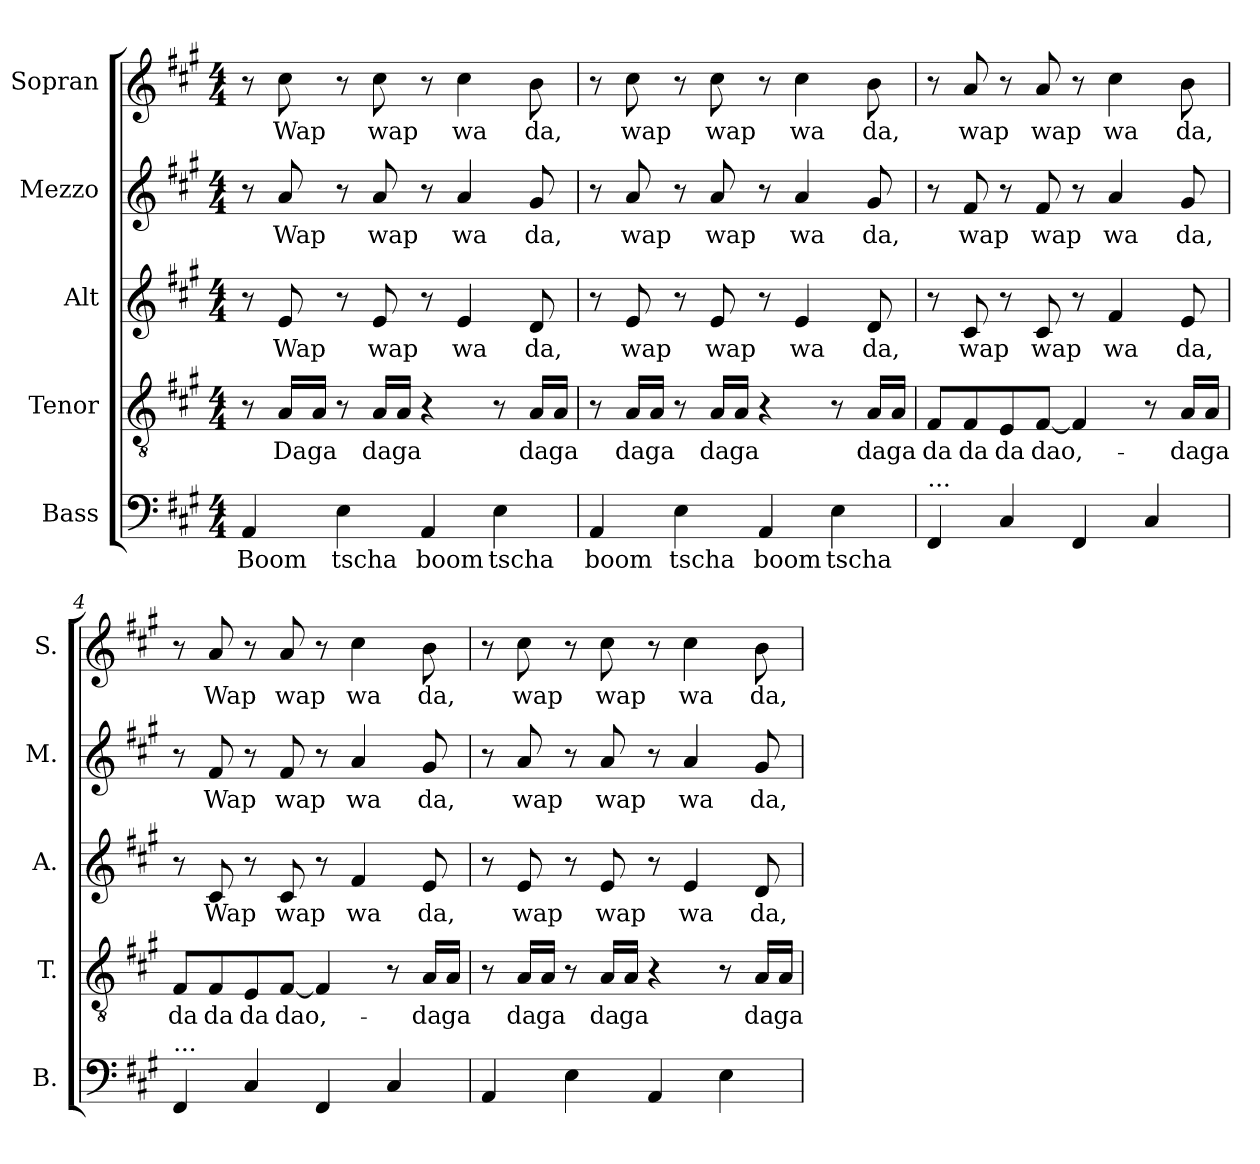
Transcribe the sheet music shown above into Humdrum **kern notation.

**kern	**text	**kern	**text	**kern	**text	**kern	**text	**kern	**text
*part5	*part5	*part4	*part4	*part3	*part3	*part2	*part2	*part1	*part1
*staff5	*staff5	*staff4	*staff4	*staff3	*staff3	*staff2	*staff2	*staff1	*staff1
*I"Bass	*	*I"Tenor	*	*I"Alt	*	*I"Mezzo	*	*I"Sopran	*
*I'B.	*	*I'T.	*	*I'A.	*	*I'M.	*	*I'S.	*
*clefF4	*	*clefGv2	*	*clefG2	*	*clefG2	*	*clefG2	*
*k[f#c#g#]	*	*k[f#c#g#]	*	*k[f#c#g#]	*	*k[f#c#g#]	*	*k[f#c#g#]	*
*M4/4	*	*M4/4	*	*M4/4	*	*M4/4	*	*M4/4	*
*MM92	*	*MM92	*	*MM92	*	*MM92	*	*MM92	*
=1	=1	=1	=1	=1	=1	=1	=1	=1	=1
!	!LO:LY:b	!	!	!	!	!	!	!	!
4AA/	Boom	8r	.	8r	.	8r	.	8r	.
!	!	!	!LO:LY:b	!	!LO:LY:b	!	!LO:LY:b	!	!LO:LY:b
.	.	16A/LL	Da	8e/	Wap	8a/	Wap	8cc#\	Wap
!	!	!	!LO:LY:b	!	!	!	!	!	!
.	.	16A/JJ	ga	.	.	.	.	.	.
!	!LO:LY:b	!	!	!	!	!	!	!	!
4E\	tscha	8r	.	8r	.	8r	.	8r	.
!	!	!	!LO:LY:b	!	!LO:LY:b	!	!LO:LY:b	!	!LO:LY:b
.	.	16A/LL	da	8e/	wap	8a/	wap	8cc#\	wap
!	!	!	!LO:LY:b	!	!	!	!	!	!
.	.	16A/JJ	ga	.	.	.	.	.	.
!	!LO:LY:b	!	!	!	!	!	!	!	!
4AA/	boom	4r	.	8r	.	8r	.	8r	.
!	!	!	!	!	!LO:LY:b	!	!LO:LY:b	!	!LO:LY:b
.	.	.	.	4e/	wa	4a/	wa	4cc#\	wa
!	!LO:LY:b	!	!	!	!	!	!	!	!
4E\	tscha	8r	.	.	.	.	.	.	.
!	!	!	!LO:LY:b	!	!LO:LY:b	!	!LO:LY:b	!	!LO:LY:b
.	.	16A/LL	da	8d/	da,	8g#/	da,	8b\	da,
!	!	!	!LO:LY:b	!	!	!	!	!	!
.	.	16A/JJ	ga	.	.	.	.	.	.
=2	=2	=2	=2	=2	=2	=2	=2	=2	=2
!	!LO:LY:b	!	!	!	!	!	!	!	!
4AA/	boom	8r	.	8r	.	8r	.	8r	.
!	!	!	!LO:LY:b	!	!LO:LY:b	!	!LO:LY:b	!	!LO:LY:b
.	.	16A/LL	da	8e/	wap	8a/	wap	8cc#\	wap
!	!	!	!LO:LY:b	!	!	!	!	!	!
.	.	16A/JJ	ga	.	.	.	.	.	.
!	!LO:LY:b	!	!	!	!	!	!	!	!
4E\	tscha	8r	.	8r	.	8r	.	8r	.
!	!	!	!LO:LY:b	!	!LO:LY:b	!	!LO:LY:b	!	!LO:LY:b
.	.	16A/LL	da	8e/	wap	8a/	wap	8cc#\	wap
!	!	!	!LO:LY:b	!	!	!	!	!	!
.	.	16A/JJ	ga	.	.	.	.	.	.
!	!LO:LY:b	!	!	!	!	!	!	!	!
4AA/	boom	4r	.	8r	.	8r	.	8r	.
!	!	!	!	!	!LO:LY:b	!	!LO:LY:b	!	!LO:LY:b
.	.	.	.	4e/	wa	4a/	wa	4cc#\	wa
!	!LO:LY:b	!	!	!	!	!	!	!	!
4E\	tscha	8r	.	.	.	.	.	.	.
!	!	!	!LO:LY:b	!	!LO:LY:b	!	!LO:LY:b	!	!LO:LY:b
.	.	16A/LL	da	8d/	da,	8g#/	da,	8b\	da,
!	!	!	!LO:LY:b	!	!	!	!	!	!
.	.	16A/JJ	ga	.	.	.	.	.	.
=3	=3	=3	=3	=3	=3	=3	=3	=3	=3
!LO:TX:a:t=...	!	!	!	!	!	!	!	!	!
!	!	!	!LO:LY:b	!	!	!	!	!	!
4FF#/	.	8F#/L	da	8r	.	8r	.	8r	.
!	!	!	!LO:LY:b	!	!LO:LY:b	!	!LO:LY:b	!	!LO:LY:b
.	.	8F#/	da	8c#/	wap	8f#/	wap	8a/	wap
!	!	!	!LO:LY:b	!	!	!	!	!	!
4C#/	.	8E/	da	8r	.	8r	.	8r	.
!	!	!	!LO:LY:b	!	!LO:LY:b	!	!LO:LY:b	!	!LO:LY:b
.	.	[8F#/J	dao,-	8c#/	wap	8f#/	wap	8a/	wap
4FF#/	.	4F#/]	.	8r	.	8r	.	8r	.
!	!	!	!	!	!LO:LY:b	!	!LO:LY:b	!	!LO:LY:b
.	.	.	.	4f#/	wa	4a/	wa	4cc#\	wa
4C#/	.	8r	.	.	.	.	.	.	.
!	!	!	!LO:LY:b	!	!LO:LY:b	!	!LO:LY:b	!	!LO:LY:b
.	.	16A/LL	da	8e/	da,	8g#/	da,	8b\	da,
!	!	!	!LO:LY:b	!	!	!	!	!	!
.	.	16A/JJ	ga	.	.	.	.	.	.
!!LO:LB:g=z
=4	=4	=4	=4	=4	=4	=4	=4	=4	=4
!LO:TX:a:t=...	!	!	!	!	!	!	!	!	!
!	!	!	!LO:LY:b	!	!	!	!	!	!
4FF#/	.	8F#/L	da	8r	.	8r	.	8r	.
!	!	!	!LO:LY:b	!	!LO:LY:b	!	!LO:LY:b	!	!LO:LY:b
.	.	8F#/	da	8c#/	Wap	8f#/	Wap	8a/	Wap
!	!	!	!LO:LY:b	!	!	!	!	!	!
4C#/	.	8E/	da	8r	.	8r	.	8r	.
!	!	!	!LO:LY:b	!	!LO:LY:b	!	!LO:LY:b	!	!LO:LY:b
.	.	[8F#/J	dao,-	8c#/	wap	8f#/	wap	8a/	wap
4FF#/	.	4F#/]	.	8r	.	8r	.	8r	.
!	!	!	!	!	!LO:LY:b	!	!LO:LY:b	!	!LO:LY:b
.	.	.	.	4f#/	wa	4a/	wa	4cc#\	wa
4C#/	.	8r	.	.	.	.	.	.	.
!	!	!	!LO:LY:b	!	!LO:LY:b	!	!LO:LY:b	!	!LO:LY:b
.	.	16A/LL	da	8e/	da,	8g#/	da,	8b\	da,
!	!	!	!LO:LY:b	!	!	!	!	!	!
.	.	16A/JJ	ga	.	.	.	.	.	.
=5	=5	=5	=5	=5	=5	=5	=5	=5	=5
4AA/	.	8r	.	8r	.	8r	.	8r	.
!	!	!	!LO:LY:b	!	!LO:LY:b	!	!LO:LY:b	!	!LO:LY:b
.	.	16A/LL	da	8e/	wap	8a/	wap	8cc#\	wap
!	!	!	!LO:LY:b	!	!	!	!	!	!
.	.	16A/JJ	ga	.	.	.	.	.	.
4E\	.	8r	.	8r	.	8r	.	8r	.
!	!	!	!LO:LY:b	!	!LO:LY:b	!	!LO:LY:b	!	!LO:LY:b
.	.	16A/LL	da	8e/	wap	8a/	wap	8cc#\	wap
!	!	!	!LO:LY:b	!	!	!	!	!	!
.	.	16A/JJ	ga	.	.	.	.	.	.
4AA/	.	4r	.	8r	.	8r	.	8r	.
!	!	!	!	!	!LO:LY:b	!	!LO:LY:b	!	!LO:LY:b
.	.	.	.	4e/	wa	4a/	wa	4cc#\	wa
4E\	.	8r	.	.	.	.	.	.	.
!	!	!	!LO:LY:b	!	!LO:LY:b	!	!LO:LY:b	!	!LO:LY:b
.	.	16A/LL	da	8d/	da,	8g#/	da,	8b\	da,
!	!	!	!LO:LY:b	!	!	!	!	!	!
.	.	16A/JJ	ga	.	.	.	.	.	.
=	=	=	=	=	=	=	=	=	=
*-	*-	*-	*-	*-	*-	*-	*-	*-	*-
